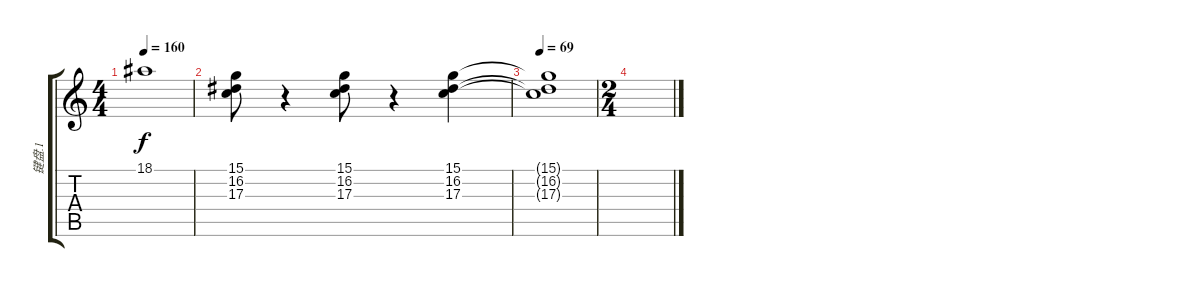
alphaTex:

\track ("键盘.1" "键盘.1") {instrument stringensemble1}
\staff {score tabs}
\tuning (E4 B3 G3 D3 A2 E2) {hide}
\ts (4 4)
\tempo 160
\clef g2
\ks c
18.1{t}.1{dy f} |
(15.1 16.2 17.3).8 r.4 (15.1 16.2 17.3).8 r.4 (15.1 16.2 17.3).4{volume 2} |
\tempo 69
(15.1{t} 16.2{t} 17.3{t}).1 |
\ts (2 4)
